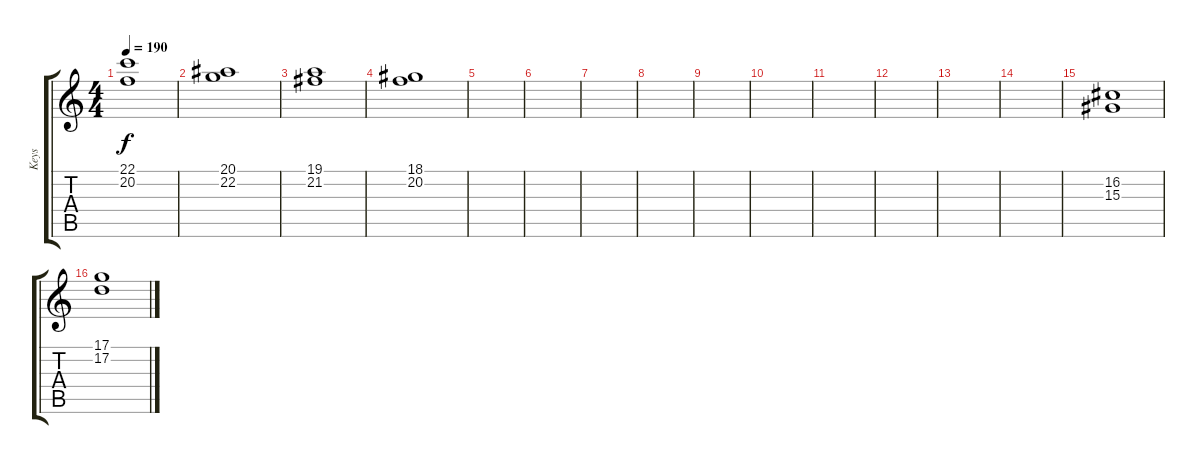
\track ("Keys" "Keys") {instrument stringensemble1}
\staff {score tabs}
\tuning (D4 A3 F3 C3 G2 C2) {hide}
\ts (4 4)
\tempo 190
\clef g2
\ks c
(22.1 20.2).1{dy f} |
(20.1 22.2).1 |
(19.1 21.2).1 |
(18.1 20.2).1 |
|
|
|
|
|
|
|
|
|
|
(16.2 15.3).1 |
(17.1 17.2).1
